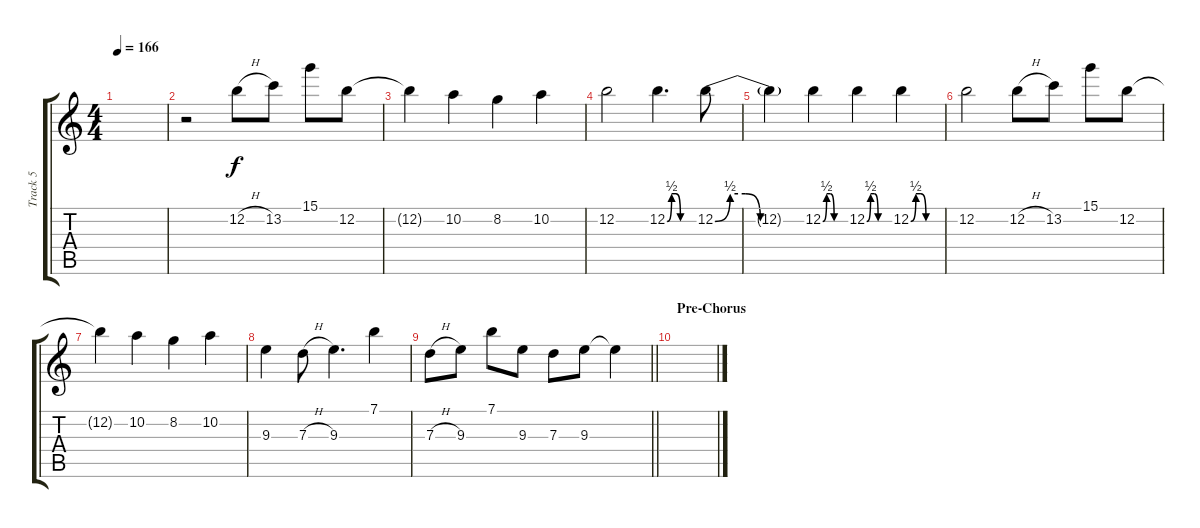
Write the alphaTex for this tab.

\track ("Track 5" "Track 5") {instrument electricguitarjazz}
\staff {score tabs}
\tuning (E4 B3 G3 D3 A2 D2) {hide}
\ts (4 4)
\tempo 166
\clef g2
\ks c
|
r.2{instrument overdrivenguitar} 12.2{h}.8 13.2.8 15.1.8 12.2.8 |
12.2{t}.4 10.2.4 8.2.4 10.2.4 |
12.2.2 12.2{be (custom 0 0 10 2 20 2 30 0 60 0)}.4{d} 12.2{be (custom 0 0 10 2 20 2 30 0 60 0)}.8 |
12.2{t}.4 12.2{be (custom 0 0 10 2 20 2 30 0 60 0)}.4 12.2{be (custom 0 0 10 2 20 2 30 0 60 0)}.4 12.2{be (custom 0 0 10 2 20 2 30 0 60 0)}.4 |
12.2.2 12.2{h}.8 13.2.8 15.1.8 12.2.8 |
12.2{t}.4 10.2.4 8.2.4 10.2.4 |
9.3.4 7.3{h}.8 9.3.4{d} 7.1.4 |
\barLineRight lightlight
7.3{h}.8 9.3.8 7.1.8 9.3.8 7.3.8 9.3.8 9.3{t}.4 |
\section ("" "Pre-Chorus")
